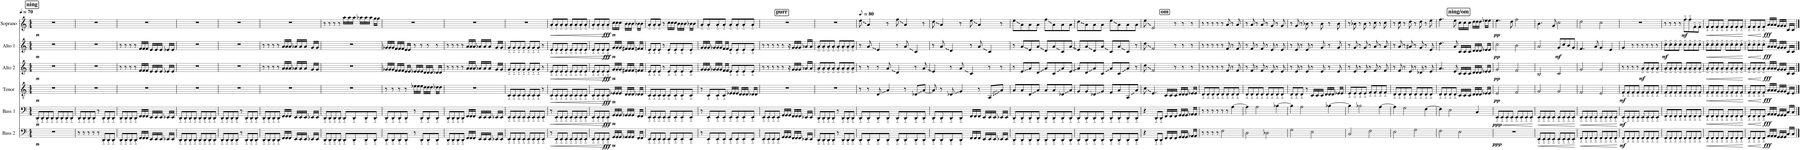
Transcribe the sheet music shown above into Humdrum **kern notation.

**kern	**dynam	**kern	**dynam	**kern	**dynam	**kern	**dynam	**kern	**dynam	**kern	**dynam
*part6	*part6	*part5	*part5	*part4	*part4	*part3	*part3	*part2	*part2	*part1	*part1
*staff6	*staff6	*staff5	*staff5	*staff4	*staff4	*staff3	*staff3	*staff2	*staff2	*staff1	*staff1
*I"Bass 2	*	*I"Bass 1	*	*I"Tenor	*	*I"Alto 2	*	*I"Alto 1	*	*I"Soprano	*
*I'B2.	*	*I'B1.	*	*I'T.	*	*I'A2.	*	*I'A1.	*	*I'S.	*
*clefF4	*	*clefF4	*	*clefGv2	*	*clefG2	*	*clefG2	*	*clefG2	*
*k[]	*	*k[]	*	*k[]	*	*k[]	*	*k[]	*	*k[]	*
*M4/4	*	*M4/4	*	*M4/4	*	*M4/4	*	*M4/4	*	*M4/4	*
*MM70	*	*MM70	*	*MM70	*	*MM70	*	*MM70	*	*MM70	*
!!LO:REH:place=s1:a:B:cj:fs=14:t=ning
=1	=1	=1	=1	=1	=1	=1	=1	=1	=1	=1	=1
!	!LO:DY:b	!	!LO:DY:b	!	!LO:DY:b	!	!LO:DY:b	!	!LO:DY:b	!	!LO:DY:b
1r	other-dynamics	8DD'~/L	other-dynamics	1r	other-dynamics	1r	other-dynamics	1r	other-dynamics	1r	other-dynamics
.	.	8DD'~/	.	.	.	.	.	.	.	.	.
.	.	8DD'~/	.	.	.	.	.	.	.	.	.
.	.	8DD'~/J	.	.	.	.	.	.	.	.	.
.	.	8DD'~/L	.	.	.	.	.	.	.	.	.
.	.	8DD'~/	.	.	.	.	.	.	.	.	.
.	.	8DD'~/	.	.	.	.	.	.	.	.	.
.	.	8DD'~/J	.	.	.	.	.	.	.	.	.
=2	=2	=2	=2	=2	=2	=2	=2	=2	=2	=2	=2
8r	.	8DD'~/L	.	1r	.	1r	.	1r	.	1r	.
8r	.	8DD'~/	.	.	.	.	.	.	.	.	.
8r	.	8DD'~/	.	.	.	.	.	.	.	.	.
8r	.	8DD'~/J	.	.	.	.	.	.	.	.	.
8r	.	8r	.	.	.	.	.	.	.	.	.
8DD'~/L	.	8DD'~/L	.	.	.	.	.	.	.	.	.
8DD'~/	.	8DD'~/	.	.	.	.	.	.	.	.	.
8DD'~/J	.	8DD'~/J	.	.	.	.	.	.	.	.	.
=3	=3	=3	=3	=3	=3	=3	=3	=3	=3	=3	=3
8DD'~/L	.	8DD'~/L	.	1r	.	8r	.	8r	.	1r	.
8DD'~/	.	8DD'~/	.	.	.	8r	.	8r	.	.	.
8DD'~/	.	8DD'~/	.	.	.	8r	.	8r	.	.	.
8DD'~/J	.	8DD'~/J	.	.	.	8r	.	8r	.	.	.
16FF/LL	.	16FF/LL	.	.	.	16f/LL	.	16f/LL	.	.	.
16FF/	.	16FF/	.	.	.	16f/	.	16f/	.	.	.
16FF/JJ	.	16FF/JJ	.	.	.	16f/JJ	.	16f/JJ	.	.	.
16EE/LL	.	16EE/LL	.	.	.	16e/LL	.	16e/LL	.	.	.
16EE/	.	16EE/	.	.	.	16e/	.	16e/	.	.	.
16EE/JJ	.	16EE/JJ	.	.	.	16e/JJ	.	16e/JJ	.	.	.
16EE-X/LL	.	16EE-X/LL	.	.	.	16e-X/LL	.	16e-X/LL	.	.	.
16EE-/JJ	.	16EE-/JJ	.	.	.	16e-/JJ	.	16e-/JJ	.	.	.
=4	=4	=4	=4	=4	=4	=4	=4	=4	=4	=4	=4
8DD'~/L	.	8DD'~/L	.	1r	.	1r	.	1r	.	1r	.
8DD'~/	.	8DD'~/	.	.	.	.	.	.	.	.	.
8DD'~/	.	8DD'~/	.	.	.	.	.	.	.	.	.
8DD'~/J	.	8DD'~/J	.	.	.	.	.	.	.	.	.
8DD'~/L	.	8DD'~/L	.	.	.	.	.	.	.	.	.
8DD'~/	.	8DD'~/	.	.	.	.	.	.	.	.	.
8DD'~/	.	8DD'~/	.	.	.	.	.	.	.	.	.
8DD'~/J	.	8DD'~/J	.	.	.	.	.	.	.	.	.
=5	=5	=5	=5	=5	=5	=5	=5	=5	=5	=5	=5
8DD'~/L	.	8DD'~/L	.	1r	.	1r	.	1r	.	1r	.
8DD'~/	.	8DD'~/	.	.	.	.	.	.	.	.	.
8DD'~/	.	8DD'~/	.	.	.	.	.	.	.	.	.
8DD'~/J	.	8DD'~/J	.	.	.	.	.	.	.	.	.
8r	.	8r	.	.	.	.	.	.	.	.	.
8DD'~/L	.	8DD'~/L	.	.	.	.	.	.	.	.	.
8DD'~/	.	8DD'~/	.	.	.	.	.	.	.	.	.
8DD'~/J	.	8DD'~/J	.	.	.	.	.	.	.	.	.
=6	=6	=6	=6	=6	=6	=6	=6	=6	=6	=6	=6
8DD'~/L	.	8DD'~/L	.	1r	.	8r	.	8r	.	1r	.
8DD'~/	.	8DD'~/	.	.	.	8r	.	8r	.	.	.
8DD'~/	.	8DD'~/	.	.	.	8r	.	8r	.	.	.
8DD'~/J	.	8DD'~/J	.	.	.	8r	.	8r	.	.	.
16FF/LL	.	16FF/LL	.	.	.	16a/LL	.	16a/LL	.	.	.
16FF/	.	16FF/	.	.	.	16a/	.	16a/	.	.	.
16FF/JJ	.	16FF/JJ	.	.	.	16a/JJ	.	16a/JJ	.	.	.
16EE/LL	.	16EE/LL	.	.	.	16a-X/LL	.	16a-X/LL	.	.	.
16EE/	.	16EE/	.	.	.	16a-/	.	16a-/	.	.	.
16EE/JJ	.	16EE/JJ	.	.	.	16a-/JJ	.	16a-/JJ	.	.	.
16EE-X/LL	.	16EE-X/LL	.	.	.	16g/LL	.	16g/LL	.	.	.
16EE-/JJ	.	16EE-/JJ	.	.	.	16g/JJ	.	16g/JJ	.	.	.
=7	=7	=7	=7	=7	=7	=7	=7	=7	=7	=7	=7
8DD'~/L	.	8DD'~/L	.	1r	.	1r	.	1r	.	8r	.
8DD'~/	.	8DD'~/	.	.	.	.	.	.	.	8r	.
8DD'~/	.	8DD'~/	.	.	.	.	.	.	.	8r	.
8DD'~/J	.	8DD'~/J	.	.	.	.	.	.	.	8r	.
8DD'~/L	.	8DD'~/L	.	.	.	.	.	.	.	16aa\LL	.
.	.	.	.	.	.	.	.	.	.	16aa\	.
8DD'~/	.	8DD'~/	.	.	.	.	.	.	.	16aa\JJ	.
.	.	.	.	.	.	.	.	.	.	16aa-X\LL	.
8DD'~/	.	8DD'~/	.	.	.	.	.	.	.	16aa-\	.
.	.	.	.	.	.	.	.	.	.	16aa-\JJ	.
8DD'~/J	.	8DD'~/J	.	.	.	.	.	.	.	16gg\LL	.
.	.	.	.	.	.	.	.	.	.	16gg\JJ	.
=8	=8	=8	=8	=8	=8	=8	=8	=8	=8	=8	=8
8DD'~/L	.	8DD'~/L	.	8r	.	16g-X/LL	.	16g-X/LL	.	1r	.
.	.	.	.	.	.	16g-/	.	16g-/	.	.	.
8DD'~/	.	8DD'~/	.	8r	.	16g-/JJ	.	16g-/JJ	.	.	.
.	.	.	.	.	.	16f/LL	.	16f/LL	.	.	.
8DD'~/	.	8DD'~/	.	8r	.	16f/	.	16f/	.	.	.
.	.	.	.	.	.	16f/JJ	.	16f/JJ	.	.	.
8DD'~/J	.	8DD'~/J	.	8r	.	16e/LL	.	16e/LL	.	.	.
.	.	.	.	.	.	16e/JJ	.	16e/JJ	.	.	.
8r	.	8r	.	16e-X\LL	.	16e-X/LL	.	8r	.	.	.
.	.	.	.	16e-\	.	16e-/	.	.	.	.	.
8DD'~/L	.	8DD'~/L	.	16e-\JJ	.	16e-/JJ	.	8r	.	.	.
.	.	.	.	16d\LL	.	16d/LL	.	.	.	.	.
8DD'~/	.	8DD'~/	.	16d\	.	16d/	.	8r	.	.	.
.	.	.	.	16d\JJ	.	16d/JJ	.	.	.	.	.
8DD'~/J	.	8DD'~/J	.	16d-X\LL	.	16d-X/LL	.	8r	.	.	.
.	.	.	.	16d-\JJ	.	16d-/JJ	.	.	.	.	.
=9	=9	=9	=9	=9	=9	=9	=9	=9	=9	=9	=9
8DD'~/L	.	8DD'~/L	.	1r	.	8r	.	8r	.	1r	.
8DD'~/	.	8DD'~/	.	.	.	8r	.	8r	.	.	.
8DD'~/	.	8DD'~/	.	.	.	8r	.	8r	.	.	.
8DD'~/J	.	8DD'~/J	.	.	.	8r	.	8r	.	.	.
16FF/LL	.	16FF/LL	.	.	.	16a/LL	.	16a/LL	.	.	.
16FF/	.	16FF/	.	.	.	16a/	.	16a/	.	.	.
16FF/JJ	.	16FF/JJ	.	.	.	16a/JJ	.	16a/JJ	.	.	.
16EE/LL	.	16EE/LL	.	.	.	16a-X/LL	.	16a-X/LL	.	.	.
16EE/	.	16EE/	.	.	.	16a-/	.	16a-/	.	.	.
16EE/JJ	.	16EE/JJ	.	.	.	16a-/JJ	.	16a-/JJ	.	.	.
16EE-X/LL	.	16EE-X/LL	.	.	.	16g/LL	.	16g/LL	.	.	.
16EE-/JJ	.	16EE-/JJ	.	.	.	16g/JJ	.	16g/JJ	.	.	.
=10	=10	=10	=10	=10	=10	=10	=10	=10	=10	=10	=10
8EE'~/L	.	8EE'~/L	.	8C'~/L	.	8g'~/L	.	8g'~/L	.	1r	.
8EE'~/	.	8EE'~/	.	8C'~/	.	8g'~/	.	8g'~/	.	.	.
8EE'~/	.	8EE'~/	.	8C'~/	.	8g'~/	.	8g'~/	.	.	.
8EE'~/J	.	8EE'~/J	.	8C'~/J	.	8g'~/J	.	8g'~/J	.	.	.
8EE'~/L	.	8EE'~/L	.	8C'~/L	.	8g'~/L	.	8g'~/L	.	.	.
8EE'~/	.	8EE'~/	.	8C'~/	.	8g'~/	.	8g'~/	.	.	.
8EE'~/	.	8EE'~/	.	8C'~/J	.	8g'~/J	.	8g'~/J	.	.	.
8EE'~/J	.	8EE'~/J	.	8r	.	8r	.	8r	.	.	.
=11	=11	=11	=11	=11	=11	=11	=11	=11	=11	=11	=11
!	!LO:HP:b	!	!LO:HP:b	!	!LO:HP:b	!	!LO:HP:b	!	!LO:HP:b	!	!LO:HP:b
8r	<	8r	<	8C'~/L	<	8e'~/L	<	8e'~/L	<	8a'~/L	<
8EE'~/L	.	8EE'~/L	.	8C'~/	.	8e'~/	.	8e'~/	.	8a'~/	.
8EE'~/	.	8EE'~/	.	8C'~/	.	8e'~/	.	8e'~/	.	8a'~/	.
8EE'~/J	.	8EE'~/J	.	8C'~/J	.	8e'~/J	.	8e'~/J	.	8a'~/J	.
8EE'~/L	.	8EE'~/L	.	8C'~/L	.	8e'~/L	.	8e'~/L	.	8a'~/L	.
8EE'~/	.	8EE'~/	.	8C'~/	.	8e'~/	.	8e'~/	.	8a'~/	.
8EE'~/	.	8EE'~/	.	8C'~/	.	8e'~/	.	8e'~/	.	8a'~/	.
8EE'~/J	.	8EE'~/J	.	8C'~/J	.	8e'~/J	.	8e'~/J	.	8a'~/J	.
=12	=12	=12	=12	=12	=12	=12	=12	=12	=12	=12	=12
8EE'~/L	.	8EE'~/L	.	8C'~/L	.	8e'~/L	.	8e'~/L	.	8a'~/L	.
8EE'~/	.	8EE'~/	.	8C'~/	.	8e'~/	.	8e'~/	.	8a'~/	.
8EE'~/	.	8EE'~/	.	8C'~/	.	8e'~/	.	8e'~/	.	8a'~/	.
!	!LO:DY:b	!	!LO:DY:b	!	!LO:DY:b	!	!LO:DY:b	!	!LO:DY:b	!	!LO:DY:b
8EE'~/J	fff	8EE'~/J	fff	8C'~/J	fff	8e'~/J	fff	8e'~/J	fff	8a'~/J	fff
!	!LO:DY:n=1:b	!	!LO:DY:n=1:b	!	!LO:DY:n=1:b	!	!LO:DY:n=1:b	!	!LO:DY:n=1:b	!	!LO:DY:n=1:b
16GG/LL	[ other-dynamics	16GG/LL	[ other-dynamics	16E-X/LL	[ other-dynamics	16g/LL	[ other-dynamics	16g/LL	[ other-dynamics	16cc\LL	[ other-dynamics
16GG/	.	16GG/	.	16E-/	.	16g/	.	16g/	.	16cc\	.
16GG/JJ	.	16GG/JJ	.	16E-/JJ	.	16g/JJ	.	16g/JJ	.	16cc\JJ	.
16GG-X/LL	.	16GG-X/LL	.	16D/LL	.	16f#X/LL	.	16f#X/LL	.	16b\LL	.
16GG-/	.	16GG-/	.	16D/	.	16f#/	.	16f#/	.	16b\	.
16GG-/JJ	.	16GG-/JJ	.	16D/JJ	.	16f#/JJ	.	16f#/JJ	.	16b\JJ	.
16FF/LL	.	16FF/LL	.	16D-X/LL	.	16fn/LL	.	16fn/LL	.	16b-X\LL	.
16FF/JJ	.	16FF/JJ	.	16D-/JJ	.	16f/JJ	.	16f/JJ	.	16b-\JJ	.
=13	=13	=13	=13	=13	=13	=13	=13	=13	=13	=13	=13
8EE'~/L	.	8EE'~/L	.	8C'~/L	.	8e'~/L	.	8e'~/L	.	8a'~/L	.
8EE'~/	.	8EE'~/	.	8C'~/	.	8e'~/	.	8e'~/	.	8a'~/	.
8EE'~/	.	8EE'~/	.	8C'~/	.	8e'~/J	.	8e'~/J	.	8a'~/J	.
8EE'~/J	.	8EE'~/J	.	8C'~/J	.	8r	.	8r	.	8r	.
8EE'~/L	.	8EE'~/L	.	8C'~/L	.	8e'~/L	.	8e'~/L	.	16cc\LL	.
.	.	.	.	.	.	.	.	.	.	16cc\	.
8EE'~/	.	8EE'~/	.	8C'~/	.	8e'~/	.	8e'~/	.	16cc\JJ	.
.	.	.	.	.	.	.	.	.	.	16b\LL	.
8EE'~/	.	8EE'~/	.	8C'~/	.	8e'~/	.	8e'~/	.	16b\	.
.	.	.	.	.	.	.	.	.	.	16b\JJ	.
8EE'~/J	.	8EE'~/J	.	8C'~/J	.	8e'~/J	.	8e'~/J	.	16b-X\LL	.
.	.	.	.	.	.	.	.	.	.	16b-\JJ	.
=14	=14	=14	=14	=14	=14	=14	=14	=14	=14	=14	=14
8r	.	8r	.	8r	.	16g/LL	.	16g/LL	.	8a'~/L	.
.	.	.	.	.	.	16g/	.	16g/	.	.	.
8EE'~/L	.	8EE'~/L	.	8C'~/L	.	16g/JJ	.	16g/JJ	.	8a'~/	.
.	.	.	.	.	.	16g-X/LL	.	16g-X/LL	.	.	.
8EE'~/	.	8EE'~/	.	8C'~/	.	16g-/	.	16g-/	.	8a'~/	.
.	.	.	.	.	.	16g-/JJ	.	16g-/JJ	.	.	.
8EE'~/J	.	8EE'~/J	.	8C'~/J	.	16f/LL	.	16f/LL	.	8a'~/J	.
.	.	.	.	.	.	16f/JJ	.	16f/JJ	.	.	.
8EE'~/L	.	8EE'~/L	.	16E-X/LL	.	8e'~/L	.	8e'~/L	.	8a'~/L	.
.	.	.	.	16E-/	.	.	.	.	.	.	.
8EE'~/	.	8EE'~/	.	16E-/JJ	.	8e'~/	.	8e'~/	.	8a'~/	.
.	.	.	.	16D/LL	.	.	.	.	.	.	.
8EE'~/	.	8EE'~/	.	16D/	.	8e'~/	.	8e'~/	.	8a'~/	.
.	.	.	.	16D/JJ	.	.	.	.	.	.	.
8EE'~/J	.	8EE'~/J	.	16D-X/LL	.	8e'~/J	.	8e'~/J	.	8a'~/J	.
.	.	.	.	16D-/JJ	.	.	.	.	.	.	.
!!LO:REH:place=s1:a:B:cj:fs=14:t=purr:qo=2
=15	=15	=15	=15	=15	=15	=15	=15	=15	=15	=15	=15
8EE'~/L	.	8EE'~/L	.	1r	.	8r	.	8r	.	1r	.
8EE'~/	.	8EE'~/	.	.	.	8r	.	8r	.	.	.
8EE'~/	.	8EE'~/	.	.	.	8r	.	8r	.	.	.
8EE'~/J	.	8EE'~/J	.	.	.	8r	.	8r	.	.	.
16GG/LL	.	16GG/LL	.	.	.	8r	.	8r	.	.	.
16GG/	.	16GG/	.	.	.	.	.	.	.	.	.
16GG/JJ	.	16GG/JJ	.	.	.	16r	.	16r	.	.	.
16FF/LL	.	16FF/LL	.	.	.	16g/LL	.	16g/LL	.	.	.
16FF/	.	16FF/	.	.	.	16g/	.	16g/	.	.	.
16FF/JJ	.	16FF/JJ	.	.	.	16g/JJ	.	16g/JJ	.	.	.
16EE-X/LL	.	16EE-X/LL	.	.	.	16a-X/LL	.	16a-X/LL	.	.	.
16EE-/JJ	.	16EE-/JJ	.	.	.	16a-/JJ	.	16a-/JJ	.	.	.
=16	=16	=16	=16	=16	=16	=16	=16	=16	=16	=16	=16
8DD'~/L	.	8DD'~/L	.	1r	.	8a'~/L	.	8a'~/L	.	1r	.
8DD'~/	.	8DD'~/	.	.	.	8a'~/	.	8a'~/	.	.	.
8DD'~/	.	8DD'~/	.	.	.	8a'~/	.	8a'~/	.	.	.
8DD'~/J	.	8DD'~/J	.	.	.	8a'~/J	.	8a'~/J	.	.	.
8r	.	8r	.	.	.	8a'~/L	.	8a'~/L	.	.	.
8DD'~/L	.	8DD'~/L	.	.	.	8a'~/	.	8a'~/	.	.	.
8DD'~/	.	8DD'~/	.	.	.	8a'~/	.	8a'~/	.	.	.
8DD'~/J	.	8DD'~/J	.	.	.	8a'~/J	.	8a'~/J	.	.	.
=17	=17	=17	=17	=17	=17	=17	=17	=17	=17	=17	=17
*	*	*	*	*	*	*	*	*	*	*MM40	*
8DD'~/L	.	8DD'~/L	.	8r	.	8r	.	8r	.	8ee\	.
8DD'~/	.	8DD'~/	.	8r	.	8r	.	8a/	.	4a/	.
8DD'~/	.	8DD'~/	.	8D/	.	8r	.	4e/	.	.	.
8DD'~/J	.	8DD'~/J	.	4A/	.	8a/	.	.	.	8r	.
8DD'~/L	.	8DD'~/L	.	.	.	4d/	.	8r	.	8ff\	.
8DD'~/	.	8DD'~/	.	8r	.	.	.	8a/	.	4a/	.
8DD'~/	.	8DD'~/	.	8D-X/L	.	8r	.	4c/	.	.	.
8DD'~/J	.	8DD'~/J	.	[8A/J	.	8a/	.	.	.	8r	.
=18	=18	=18	=18	=18	=18	=18	=18	=18	=18	=18	=18
8DD'~/L	.	8DD'~/L	.	8A/]	.	4e/	.	8r	.	8dd\	.
8DD'~/	.	8DD'~/	.	8r	.	.	.	8a/	.	4a/	.
8DD'~/	.	8DD'~/	.	8D-X/	.	8r	.	4d/	.	.	.
8DD'~/J	.	8DD'~/J	.	4G/	.	8a/	.	.	.	8r	.
16FF/LL	.	16FF/LL	.	.	.	4c/	.	8r	.	8ee\	.
16FF/	.	16FF/	.	.	.	.	.	.	.	.	.
16FF/JJ	.	16FF/JJ	.	8r	.	.	.	8a/	.	4a/	.
16EE/LL	.	16EE/LL	.	.	.	.	.	.	.	.	.
16EE/	.	16EE/	.	8AA/L	.	8r	.	4c/	.	.	.
16EE/JJ	.	16EE/JJ	.	.	.	.	.	.	.	.	.
16EE-X/LL	.	16EE-X/LL	.	8A/J	.	8r	.	.	.	8r	.
16EE-/JJ	.	16EE-/JJ	.	.	.	.	.	.	.	.	.
=19	=19	=19	=19	=19	=19	=19	=19	=19	=19	=19	=19
8DD'~/L	.	8DD'~/L	.	8A/L	.	8r	.	8r	.	8ee\L	.
8DD'~/	.	8DD'~/	.	8A/	.	8e/L	.	8a/L	.	8a\	.
8DD'~/	.	8DD'~/	.	8D/	.	8a/	.	8e/	.	8a\	.
8DD'~/J	.	8DD'~/J	.	8A/J	.	8d/J	.	8a/J	.	8a\J	.
8DD'~/L	.	8DD'~/L	.	8A/L	.	8a/L	.	8d/L	.	8ff\L	.
8DD'~/	.	8DD'~/	.	8A/	.	8c/	.	8a/	.	8a\	.
8DD'~/	.	8DD'~/	.	8D-X/	.	8a/	.	8c/	.	8a\	.
8DD'~/J	.	8DD'~/J	.	8A/J	.	8e/J	.	8a/J	.	8a\J	.
=20	=20	=20	=20	=20	=20	=20	=20	=20	=20	=20	=20
8DD'~/L	.	8DD'~/L	.	8G/L	.	8a/L	.	8e/L	.	8dd\L	.
8DD'~/	.	8DD'~/	.	8G/	.	8d/	.	8a/	.	8a\	.
8DD'~/	.	8DD'~/	.	8D-X/	.	8a/	.	8d/	.	8a\	.
8DD'~/J	.	8DD'~/J	.	8G/J	.	8c/J	.	8a/J	.	8a\J	.
8DD'~/L	.	8DD'~/L	.	8F/L	.	8a/L	.	8c/L	.	8ee\L	.
8DD'~/	.	8DD'~/	.	8A/	.	8c/	.	8a/	.	8a\	.
8DD'~/	.	8DD'~/	.	8AA/	.	8a/J	.	8c/J	.	8a\	.
8DD'~/J	.	8DD'~/J	.	8A/J	.	8r	.	8r	.	8a\J	.
!!LO:REH:place=s1:a:B:cj:fs=14:t=om:qo=2
=21	=21	=21	=21	=21	=21	=21	=21	=21	=21	=21	=21
4r	.	4r	.	8c\	.	8dd\	.	8dd\	.	8ee\	.
.	.	.	.	4.E/	.	2f/	.	2f/	.	2e/	.
8DD'~/L	.	8DD'~/L	.	.	.	.	.	.	.	.	.
8DD'~/J	.	8DD'~/J	.	.	.	.	.	.	.	.	.
16FF/LL	.	16FF/LL	.	16C/LL	.	.	.	.	.	.	.
16FF/	.	16FF/	.	16C/	.	.	.	.	.	.	.
16FF/JJ	.	16FF/JJ	.	16C/JJ	.	8r	.	8r	.	8r	.
16GG/LL	.	16GG/LL	.	16D/LL	.	.	.	.	.	.	.
16GG/	.	16GG/	.	16D/	.	8r	.	8r	.	8r	.
16GG/JJ	.	16GG/JJ	.	16D/JJ	.	.	.	.	.	.	.
16AA-X/LL	.	16AA-X/LL	.	16E-X/LL	.	8r	.	8r	.	8r	.
16AA-/JJ	.	16AA-/JJ	.	16E-/JJ	.	.	.	.	.	.	.
=22	=22	=22	=22	=22	=22	=22	=22	=22	=22	=22	=22
8r	.	8r	.	8D'~/L	.	8r	.	8r	.	8r	.
8r	.	8r	.	8D'~/	.	8r	.	8r	.	8r	.
8r	.	8r	.	8D'~/	.	8r	.	8r	.	8r	.
8r	.	8r	.	8D'~/J	.	8r	.	8r	.	8r	.
2F\	.	8r	.	8D'~/L	.	8r	.	8r	.	8r	.
.	.	8r	.	8D'~/	.	8f/	.	8f/	.	8a/	.
.	.	[4A\	.	8D'~/	.	8r	.	8r	.	8r	.
.	.	.	.	8D'~/J	.	8f/	.	8f/	.	8a/	.
=23	=23	=23	=23	=23	=23	=23	=23	=23	=23	=23	=23
2D\	.	4A\]	.	8D'~/L	.	8r	.	8r	.	8r	.
.	.	.	.	8D'~/	.	8f/	.	8f/	.	8a/	.
.	.	2A\	.	8D'~/	.	8r	.	8r	.	8r	.
.	.	.	.	8D'~/J	.	8f/	.	8f/	.	8a/	.
2D-X\	.	.	.	8D'~/L	.	8r	.	8r	.	8r	.
.	.	.	.	8D'~/	.	8e/	.	8e/	.	8g/	.
.	.	[4B-X\	.	8D'~/	.	8r	.	8r	.	8r	.
.	.	.	.	8D'~/J	.	8e/	.	8e/	.	8g/	.
=24	=24	=24	=24	=24	=24	=24	=24	=24	=24	=24	=24
2G\	.	4B-\]	.	8D'~/L	.	8r	.	8r	.	8r	.
.	.	.	.	8D'~/	.	8e/	.	8e/	.	8g/	.
.	.	2A\	.	8D'~/J	.	8r	.	8r	.	8r	.
.	.	.	.	8r	.	8e/	.	8e/	.	8b-X\	.
2E\	.	.	.	16C/LL	.	8r	.	8r	.	8r	.
.	.	.	.	16C/	.	.	.	.	.	.	.
.	.	.	.	16C/JJ	.	8e/	.	8g/	.	8b-\	.
.	.	.	.	16D/LL	.	.	.	.	.	.	.
.	.	[4B-X\	.	16D/	.	8r	.	8r	.	8r	.
.	.	.	.	16D/JJ	.	.	.	.	.	.	.
.	.	.	.	16E-X/LL	.	8e/	.	8g/	.	8b-\	.
.	.	.	.	16E-/JJ	.	.	.	.	.	.	.
=25	=25	=25	=25	=25	=25	=25	=25	=25	=25	=25	=25
2C/	.	4B-\]	.	8E'~/L	.	8r	.	8r	.	8r	.
.	.	.	.	8E'~/	.	8e/	.	8g/	.	8b-X\	.
.	.	2B-X\	.	8E'~/	.	8r	.	8r	.	8r	.
.	.	.	.	8E'~/J	.	8e/	.	8g/	.	8b-\	.
2F\	.	.	.	8F'~/L	.	8r	.	8r	.	8r	.
.	.	.	.	8F'~/	.	8f/	.	8a/	.	8cc\	.
.	.	[4A\	.	8F'~/	.	8r	.	8r	.	8r	.
.	.	.	.	8F'~/J	.	8f/	.	8a/	.	8cc\	.
=26	=26	=26	=26	=26	=26	=26	=26	=26	=26	=26	=26
2E\	.	4A\]	.	8D'~/L	.	8r	.	8r	.	8r	.
.	.	.	.	8D'~/	.	8f/	.	8a/	.	8cc\	.
.	.	2G\	.	8D'~/	.	8r	.	8r	.	8r	.
.	.	.	.	8D'~/J	.	8e/	.	8a#X/	.	8dd\	.
2G\	.	.	.	8D'~/L	.	8r	.	8r	.	8r	.
.	.	.	.	8D'~/	.	8d-X/	.	8g/	.	8dd\	.
.	.	[4F\	.	8D'~/	.	8r	.	8r	.	8r	.
.	.	.	.	8D'~/J	.	8e/	.	8e/	.	8ee\	.
!!LO:REH:place=s1:a:B:cj:fs=14:t=ning/om:qo=2
=27	=27	=27	=27	=27	=27	=27	=27	=27	=27	=27	=27
2F\	.	4F\]	.	8D'~/L	.	4.a/	.	4.dd\	.	4.ff\	.
.	.	.	.	8D'~/	.	.	.	.	.	.	.
.	.	2E\	.	8D'~/	.	.	.	.	.	.	.
.	.	.	.	8D'~/J	.	8e/	.	8a/	.	8ee\	.
2E\	.	.	.	16C/LL	.	16c/LL	.	16c/LL	.	16cc\LL	.
.	.	.	.	16C/	.	16c/	.	16c/	.	16cc\	.
.	.	.	.	16C/JJ	.	16c/JJ	.	16c/JJ	.	16cc\JJ	.
.	.	.	.	16D/LL	.	16d/LL	.	16d/LL	.	16dd\LL	.
.	.	4C/	.	16D/	.	16d/	.	16d/	.	16dd\	.
.	.	.	.	16D/JJ	.	16d/JJ	.	16d/JJ	.	16dd\JJ	.
.	.	.	.	16E-X/LL	.	16e-X/LL	.	16e-X/LL	.	16ee-X\LL	.
.	.	.	.	16E-/JJ	.	16e-/JJ	.	16e-/JJ	.	16ee-\JJ	.
=28	=28	=28	=28	=28	=28	=28	=28	=28	=28	=28	=28
!	!LO:DY:b	!	!LO:HP:b	!	!	!	!	!	!	!	!
!	!	!	!LO:DY:n=1:b	!	!LO:DY:b	!	!LO:DY:b	!	!LO:DY:b	!	!LO:DY:b
1r	ppp	8EE'~/L	< ppp	2E/	pp	2g/	pp	2cc\	pp	4.ee\	pp
.	.	8EE'~/	.	.	.	.	.	.	.	.	.
.	.	8EE'~/	.	.	.	.	.	.	.	.	.
.	.	8EE'~/J	.	.	.	.	.	.	.	8dd\	.
.	.	8EE'~/L	.	2F/	.	2f/	.	2b\	.	2ff\	.
.	.	8EE'~/	.	.	.	.	.	.	.	.	.
.	.	8EE'~/	.	.	.	.	.	.	.	.	.
.	.	8EE'~/J	.	.	.	.	.	.	.	.	.
.	.	.	[	.	.	.	.	.	.	.	.
=29	=29	=29	=29	=29	=29	=29	=29	=29	=29	=29	=29
!	!LO:HP:b	!	!LO:HP:b	!	!	!	!	!	!	!	!
8EE'~/L	<	8EE'~/L	<	2G/	.	2B/	.	2a/	.	4.b\	.
8EE'~/	.	8EE'~/	.	.	.	.	.	.	.	.	.
8EE'~/	.	8EE'~/	.	.	.	.	.	.	.	.	.
8EE'~/J	.	8EE'~/J	.	.	.	.	.	.	.	8g/	.
!	!	!	!	!	!	!	!	!	!LO:DY:b	!	!
8EE'~/L	.	8EE'~/L	.	2G/	.	2c/	.	8g/L	mf	2cc\	.
8EE'~/	.	8EE'~/	.	.	.	.	.	8cc/	.	.	.
8EE'~/	.	8EE'~/	.	.	.	.	.	8b/	.	.	.
8EE'~/J	.	8EE'~/J	.	.	.	.	.	8g/J	.	.	.
.	[	.	[	.	.	.	.	.	.	.	.
=30	=30	=30	=30	=30	=30	=30	=30	=30	=30	=30	=30
!	!LO:HP:b	!	!LO:HP:b	!	!	!	!	!	!	!	!
8FF'~/L	<	8EE'~/L	<	2F/	.	2g/	.	4.f/	.	2dd\	.
8FF'~/	.	8EE'~/	.	.	.	.	.	.	.	.	.
8FF'~/	.	8EE'~/	.	.	.	.	.	.	.	.	.
8FF'~/J	.	8EE'~/J	.	.	.	.	.	8a/	.	.	.
8FF'~/L	.	8EE'~/L	.	2E/	.	2g/	.	4g/	.	2cc\	.
8FF'~/	.	8EE'~/	.	.	.	.	.	.	.	.	.
8FF'~/	.	8EE'~/	.	.	.	.	.	4e/	.	.	.
8FF'~/J	.	8EE'~/J	.	.	.	.	.	.	.	.	.
.	[	.	[	.	.	.	.	.	.	.	.
=31	=31	=31	=31	=31	=31	=31	=31	=31	=31	=31	=31
!	!LO:DY:b	!	!LO:DY:b	!	!LO:DY:b	!	!	!	!	!	!
8FF'~/L	mf	8EE'~/L	mf	8F'~/L	mf	8r	.	4g/	.	1r	.
8FF'~/	.	8EE'~/	.	8F'~/	.	8r	.	.	.	.	.
8FF'~/	.	8EE'~/	.	8F'~/	.	8r	.	8r	.	.	.
8FF'~/J	.	8EE'~/J	.	8F'~/J	.	8r	.	8r	.	.	.
!	!	!	!	!	!	!	!LO:DY:b	!	!	!	!
8FF'~/L	.	8EE'~/L	.	8F'~/L	.	8a'~/L	mf	8r	.	.	.
8FF'~/	.	8EE'~/	.	8F'~/	.	8a'~/	.	8r	.	.	.
8FF'~/	.	8EE'~/	.	8F'~/	.	8a'~/	.	8r	.	.	.
8FF'~/J	.	8EE'~/J	.	8F'~/J	.	8a'~/J	.	8r	.	.	.
=32	=32	=32	=32	=32	=32	=32	=32	=32	=32	=32	=32
!	!	!	!	!	!	!	!	!	!LO:DY:b	!	!
8FF'~/L	.	8FF'~/L	.	8F'~/L	.	8a'~/L	.	8cc'~\L	mf	8r	.
8FF'~/	.	8FF'~/	.	8F'~/	.	8a'~/	.	8cc'~\	.	8r	.
8FF'~/	.	8FF'~/	.	8F'~/	.	8a'~/	.	8cc'~\	.	8r	.
8FF'~/J	.	8FF'~/J	.	8F'~/J	.	8a'~/J	.	8cc'~\J	.	8r	.
!	!	!	!	!	!	!	!	!	!	!	!LO:DY:b
8FF'~/L	.	8FF'~/L	.	8F'~/L	.	8a'~/L	.	8cc'~\L	.	8ff'~\L	mf
8FF'~/	.	8FF'~/	.	8F'~/	.	8a'~/	.	8cc'~\	.	8ff'~\	.
8FF'~/	.	8FF'~/	.	8F'~/	.	8a'~/	.	8cc'~\	.	8f'~\	.
8FF'~/J	.	8FF'~/J	.	8F'~/J	.	8a'~/J	.	8cc'~\J	.	8f'~\J	.
=33	=33	=33	=33	=33	=33	=33	=33	=33	=33	=33	=33
!	!LO:HP:b	!	!LO:HP:b	!	!LO:HP:b	!	!LO:HP:b	!	!LO:HP:b	!	!LO:HP:b
8FF'~/L	<	8FF'~/L	<	8F'~/L	<	8a'~/L	<	8cc'~\L	<	8f'~/L	<
8FF'~/	.	8FF'~/	.	8F'~/	.	8a'~/	.	8cc'~\	.	8f'~/	.
8FF'~/	.	8FF'~/	.	8F'~/	.	8a'~/	.	8cc'~\	.	8f'~/	.
8FF'~/J	.	8FF'~/J	.	8F'~/J	.	8a'~/J	.	8cc'~\J	.	8f'~/J	.
8FF'~/L	.	8FF'~/L	.	8F'~/L	.	8a'~/L	.	8cc'~\L	.	8f'~/L	.
8FF'~/	.	8FF'~/	.	8F'~/	.	8a'~/	.	8cc'~\	.	8f'~/	.
8FF'~/	.	8FF'~/	.	8F'~/	.	8a'~/	.	8cc'~\	.	8f'~/	.
8FF'~/J	.	8FF'~/J	.	8F'~/J	.	8a'~/J	.	8cc'~\J	.	8f'~/J	.
.	[	.	[	.	[	.	[	.	[	.	[
=34	=34	=34	=34	=34	=34	=34	=34	=34	=34	=34	=34
!	!LO:HP:b	!	!LO:HP:b	!	!LO:HP:b	!	!LO:HP:b	!	!LO:HP:b	!	!LO:HP:b
8FF'~/L	<	8FF'~/L	<	8F'~/L	<	8a'~/L	<	8cc'~\L	<	8f'~/L	<
8FF'~/	.	8FF'~/	.	8F'~/	.	8a'~/	.	8cc'~\	.	8f'~/	.
8FF'~/	.	8FF'~/	.	8F'~/	.	8a'~/	.	8cc'~\	.	8f'~/	.
8FF'~/J	.	8FF'~/J	.	8F'~/J	.	8a'~/J	.	8cc'~\J	.	8f'~/J	.
!	!LO:DY:n=1:b	!	!LO:DY:n=1:b	!	!LO:DY:n=1:b	!	!LO:DY:n=1:b	!	!LO:DY:n=1:b	!	!LO:DY:n=1:b
16AA/LL	[ fff	16AA/LL	[ fff	16A/LL	[ fff	16a/LL	[ fff	16a/LL	[ fff	16a/LL	[ fff
16AA/	.	16AA/	.	16A/	.	16a/	.	16a/	.	16a/	.
16AA/JJ	.	16AA/JJ	.	16A/JJ	.	16a/JJ	.	16a/JJ	.	16a/JJ	.
16GG/LL	.	16GG/LL	.	16G/LL	.	16g/LL	.	16g/LL	.	16g/LL	.
16GG/	.	16GG/	.	16G/	.	16g/	.	16g/	.	16g/	.
16GG/JJ	.	16GG/JJ	.	16G/JJ	.	16g/JJ	.	16g/JJ	.	16g/JJ	.
16C/LL	.	16C/LL	.	16E/LL	.	16c/LL	.	16c/LL	.	16c/LL	.
16C/JJ	.	16C/JJ	.	16E/JJ	.	16c/JJ	.	16c/JJ	.	16c/JJ	.
==	==	==	==	==	==	==	==	==	==	==	==
*-	*-	*-	*-	*-	*-	*-	*-	*-	*-	*-	*-
